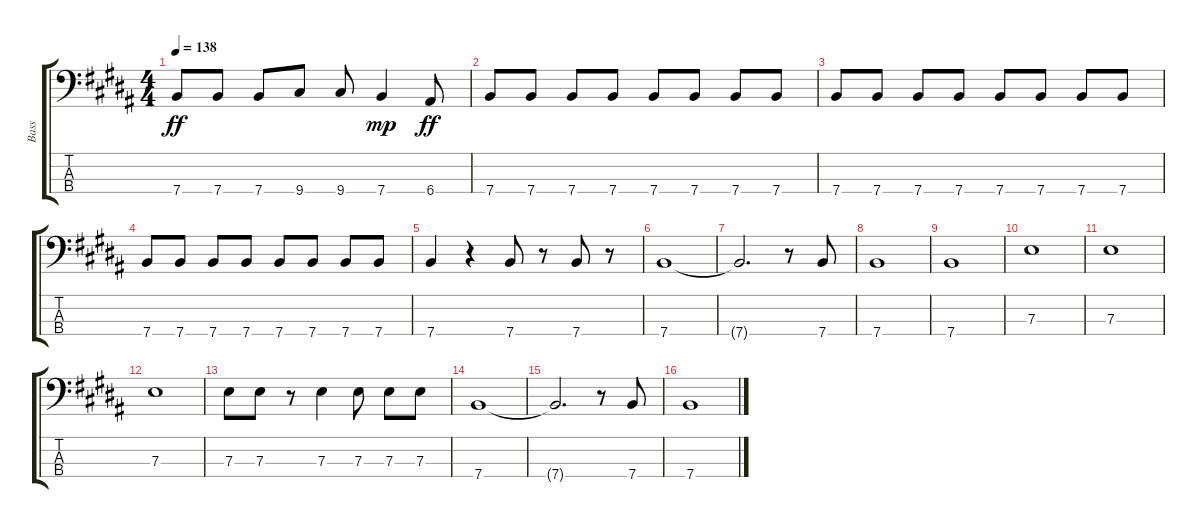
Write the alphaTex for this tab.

\track ("Bass" "Bass") {instrument electricbassfinger}
\staff {score tabs}
\tuning (G2 D2 A1 E1) {hide}
\ts (4 4)
\tempo 138
\clef f4
\ks g#minor
7.4.8{dy ff} 7.4.8 7.4.8 9.4.8 9.4.8 7.4.4{dy mp} 6.4.8{dy ff} |
\ks b
7.4.8 7.4.8 7.4.8 7.4.8 7.4.8 7.4.8 7.4.8 7.4.8 |
\ks g#minor
7.4.8 7.4.8 7.4.8 7.4.8 7.4.8 7.4.8 7.4.8 7.4.8 |
\ks b
7.4.8 7.4.8 7.4.8 7.4.8 7.4.8 7.4.8 7.4.8 7.4.8 |
\ks g#minor
7.4.4 r.4 7.4.8 r.8 7.4.8 r.8 |
\ks b
7.4.1 |
\ks g#minor
7.4{t}.2{d} r.8 7.4.8 |
7.4.1 |
7.4.1 |
\ks b
7.3.1 |
\ks g#minor
7.3.1 |
7.3.1 |
7.3.8 7.3.8 r.8 7.3.4 7.3.8 7.3.8 7.3.8 |
\ks b
7.4.1 |
\ks g#minor
7.4{t}.2{d} r.8 7.4.8 |
7.4.1
